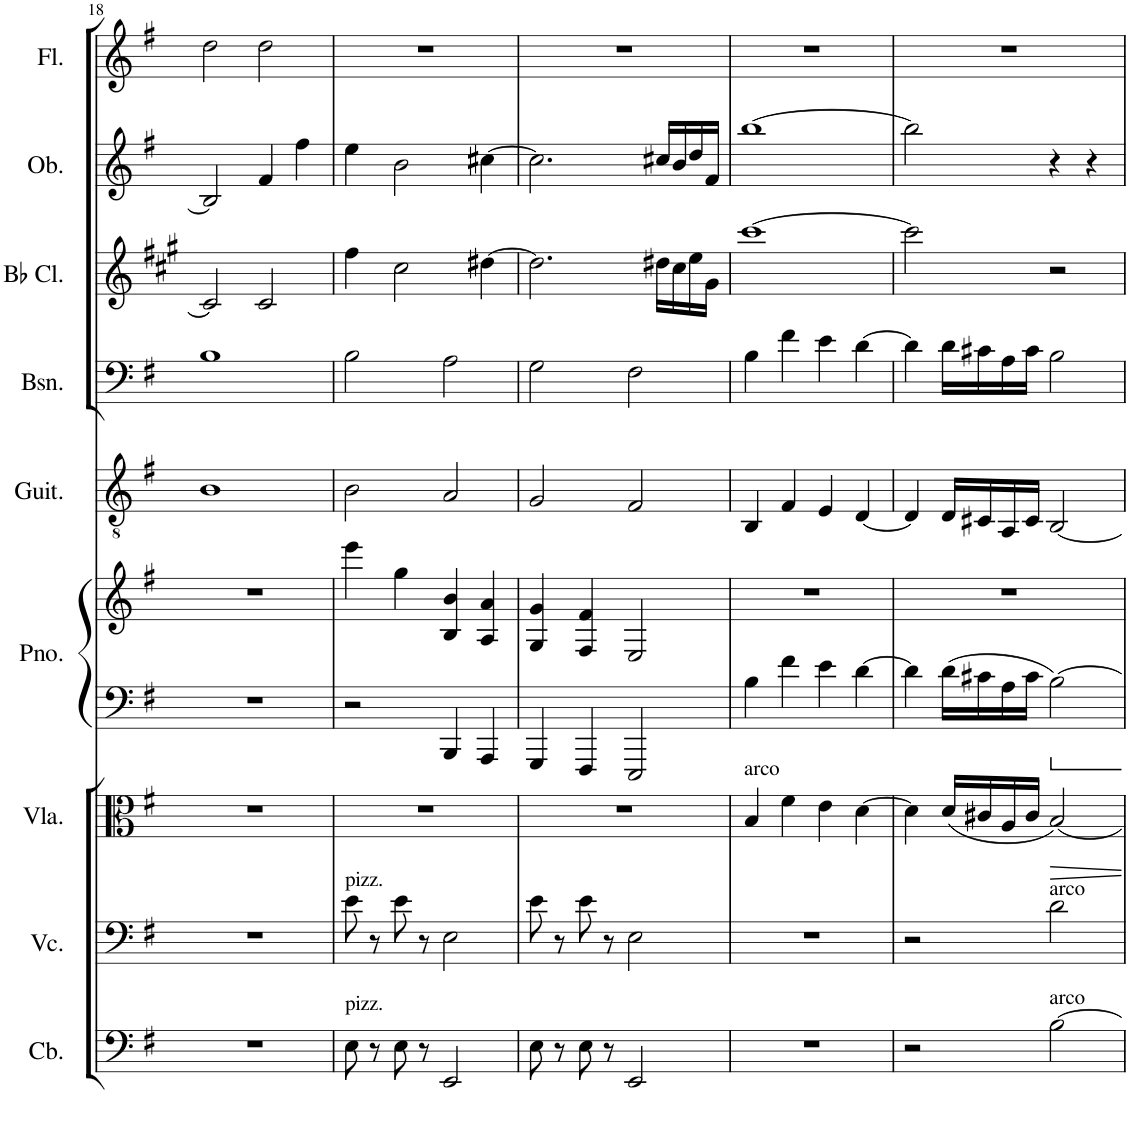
**kern	**kern	**kern	**kern	**kern	**kern	**kern	**kern	**kern	**kern
*part9	*part8	*part7	*part6	*part6	*part5	*part4	*part3	*part2	*part1
*staff10	*staff9	*staff8	*staff7	*staff6	*staff5	*staff4	*staff3	*staff2	*staff1
*I"Contrabass	*I"Violoncello	*I"Viola	*I"Piano	*	*I"Classical Guitar	*I"Bassoon	*I"Bb Clarinet	*I"Oboe	*I"Flute
*I'Cb.	*I'Vc.	*I'Vla.	*I'Pno.	*	*I'Guit.	*I'Bsn.	*I'Bb Cl.	*I'Ob.	*I'Fl.
!!LO:PB:g=z
*clefF4	*clefF4	*clefC3	*clefF4	*clefG2	*clefGv2	*clefF4	*clefG2	*clefG2	*clefG2
*Trd7c12	*	*	*	*	*	*	*Trd1c2	*	*
*k[f#]	*k[f#]	*k[f#]	*k[f#]	*k[f#]	*k[f#]	*k[f#]	*k[f#c#g#]	*k[f#]	*k[f#]
*M4/4	*M4/4	*M4/4	*M4/4	*M4/4	*M4/4	*M4/4	*M4/4	*M4/4	*M4/4
=18	=18	=18	=18	=18	=18	=18	=18	=18	=18
1r	1r	1r	1r	1r	1B	1B	2c#/]	2B/]	2dd\
.	.	.	.	.	.	.	2c#/	4f#/	2dd\
.	.	.	.	.	.	.	.	4ff#\	.
=19	=19	=19	=19	=19	=19	=19	=19	=19	=19
!	!LO:TX:a:t=pizz.	!	!	!	!	!	!	!	!
!LO:TX:a:t=pizz.	!	!	!	!	!	!	!	!	!
8E\	8e\	1r	2r	4eee\	2B\	2B\	4ff#\	4ee\	1r
8r	8r	.	.	.	.	.	.	.	.
8E\	8e\	.	.	4gg\	.	.	2cc#\	2b\	.
8r	8r	.	.	.	.	.	.	.	.
2EE/	2E\	.	4BBB/	4B/ 4b/	2A/	2A\	.	.	.
.	.	.	4AAA/	4A/ 4a/	.	.	[4dd#X\	[4cc#X\	.
=20	=20	=20	=20	=20	=20	=20	=20	=20	=20
8E\	8e\	1r	4GGG/	4G/ 4g/	2G/	2G\	2.dd#\]	2.cc#\]	1r
8r	8r	.	.	.	.	.	.	.	.
8E\	8e\	.	4FFF#/	4F#/ 4f#/	.	.	.	.	.
8r	8r	.	.	.	.	.	.	.	.
2EE/	2E\	.	2EEE/	2E/	2F#/	2F#\	.	.	.
.	.	.	.	.	.	.	16dd#X\LL	16cc#X/LL	.
.	.	.	.	.	.	.	16cc#\	16b/	.
.	.	.	.	.	.	.	16ee\	16dd/	.
.	.	.	.	.	.	.	16g#\JJ	16f#/JJ	.
=21	=21	=21	=21	=21	=21	=21	=21	=21	=21
!	!	!LO:TX:a:t=arco	!	!	!	!	!	!	!
1r	1r	4B/	4B\	1r	4BB/	4B\	[1ccc#	[1bb	1r
.	.	4f#\	4f#\	.	4F#/	4f#\	.	.	.
.	.	4e\	4e\	.	4E/	4e\	.	.	.
.	.	[4d\	[4d\	.	[4D/	[4d\	.	.	.
=22	=22	=22	=22	=22	=22	=22	=22	=22	=22
2r	2r	4d\]	4d\]	1r	4D/]	4d\]	2ccc#\]	2bb\]	1r
.	.	(<16d/LL	16d\LL	.	16D/LL	16d\LL	.	.	.
.	.	16c#X/	16c#X\	.	16C#X/	16c#X\	.	.	.
.	.	16A/	16A\	.	16AA/	16A\	.	.	.
.	.	16c#/JJ	16c#\JJ	.	16C#/JJ	16c#\JJ	.	.	.
!	!LO:TX:a:t=arco	!	!	!	!	!	!	!	!
!LO:TX:a:t=arco	!	!	!	!	!	!	!	!	!
[2B\	2d\	[2B/)	[2B\	.	[2BB/	2B\	2r	4r	.
.	.	.	.	.	.	.	.	4r	.
=	=	=	=	=	=	=	=	=	=
*-	*-	*-	*-	*-	*-	*-	*-	*-	*-
